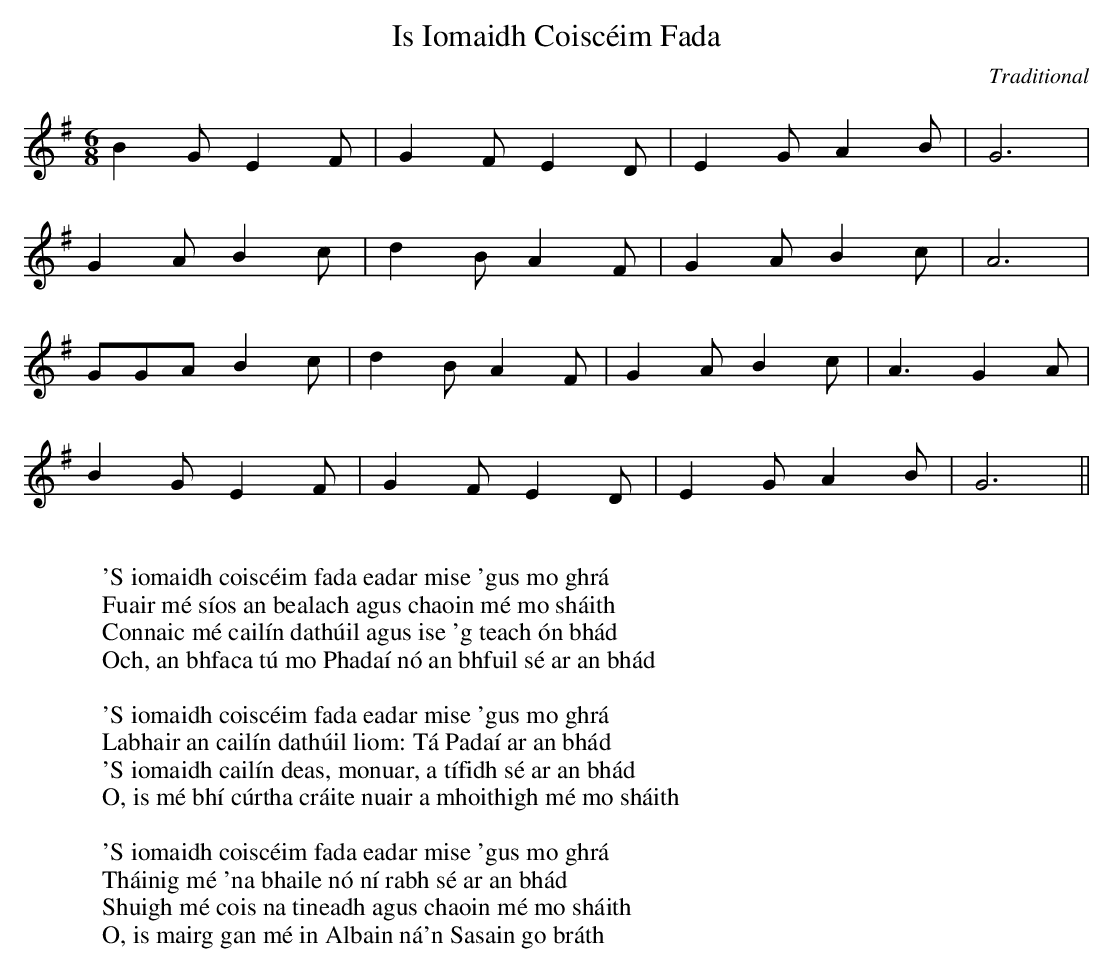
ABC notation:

X:1
T:Is Iomaidh Coiscéim Fada
M:6/8
C:Traditional
K:G
B2GE2F|G2FE2D|E2GA2B|G6|
G2AB2c|d2BA2F|G2AB2c|A6|
GGAB2c|d2BA2F|G2AB2c|A3G2A|
B2GE2F|G2FE2D|E2GA2B|G6||
W:
W: 'S iomaidh coiscéim fada eadar mise 'gus mo ghrá
W: Fuair mé síos an bealach agus chaoin mé mo sháith
W: Connaic mé cailín dathúil agus ise 'g teach ón bhád
W: Och, an bhfaca tú mo Phadaí nó an bhfuil sé ar an bhád
W:
W: 'S iomaidh coiscéim fada eadar mise 'gus mo ghrá
W: Labhair an cailín dathúil liom: Tá Padaí ar an bhád
W: 'S iomaidh cailín deas, monuar, a tífidh sé ar an bhád
W: O, is mé bhí cúrtha cráite nuair a mhoithigh mé mo sháith
W:
W: 'S iomaidh coiscéim fada eadar mise 'gus mo ghrá
W: Tháinig mé 'na bhaile nó ní rabh sé ar an bhád
W: Shuigh mé cois na tineadh agus chaoin mé mo sháith
W: O, is mairg gan mé in Albain ná'n Sasain go bráth
